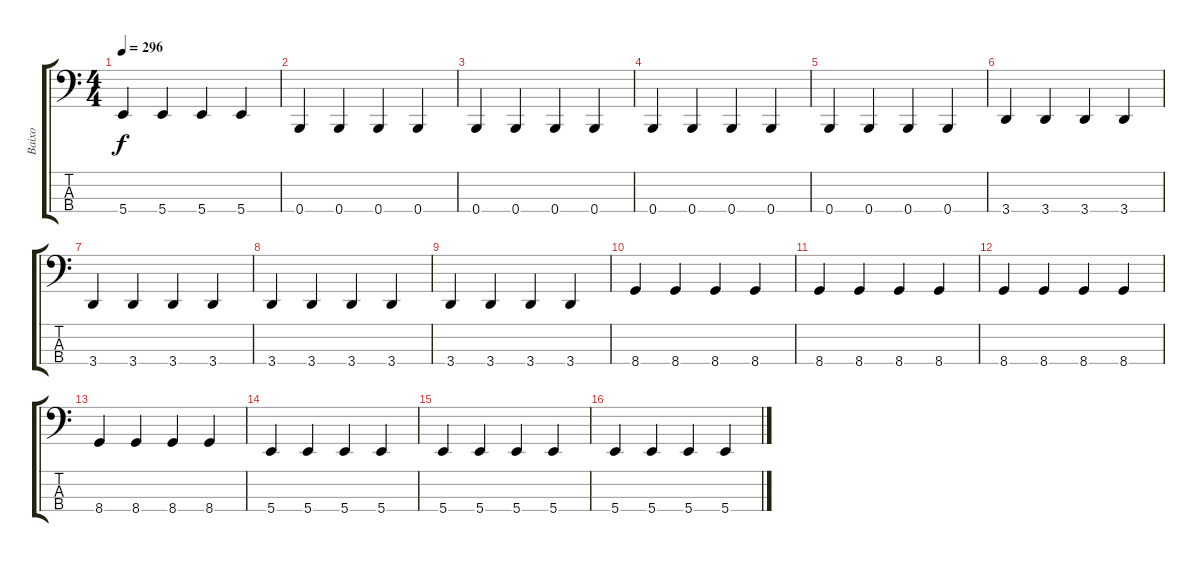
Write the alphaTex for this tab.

\track ("Baixo" "Baixo") {instrument electricbassfinger}
\staff {score tabs}
\tuning (E2 B1 Gb1 B0) {hide}
\ts (4 4)
\tempo 296
\clef f4
\ks c
5.4.4{dy f} 5.4.4 5.4.4 5.4.4 |
0.4.4 0.4.4 0.4.4 0.4.4 |
0.4.4 0.4.4 0.4.4 0.4.4 |
0.4.4 0.4.4 0.4.4 0.4.4 |
0.4.4 0.4.4 0.4.4 0.4.4 |
3.4.4 3.4.4 3.4.4 3.4.4 |
3.4.4 3.4.4 3.4.4 3.4.4 |
3.4.4 3.4.4 3.4.4 3.4.4 |
3.4.4 3.4.4 3.4.4 3.4.4 |
8.4.4 8.4.4 8.4.4 8.4.4 |
8.4.4 8.4.4 8.4.4 8.4.4 |
8.4.4 8.4.4 8.4.4 8.4.4 |
8.4.4 8.4.4 8.4.4 8.4.4 |
5.4.4 5.4.4 5.4.4 5.4.4 |
5.4.4 5.4.4 5.4.4 5.4.4 |
5.4.4 5.4.4 5.4.4 5.4.4
